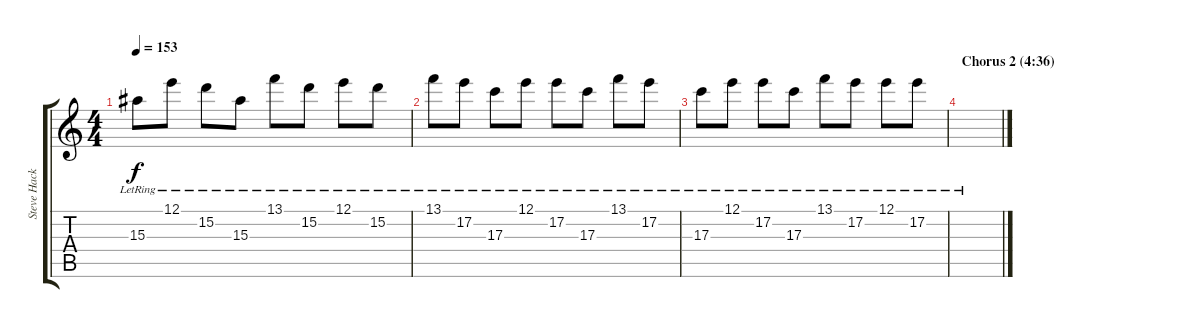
\track ("Steve Hackett (12-string guitar 2)" "Steve Hack") {instrument acousticguitarsteel}
\staff {score tabs}
\tuning (E4 B3 G3 D3 A2 E2) {hide}
\ts (4 4)
\tempo 153
\clef g2
\ks c
15.3{lr}.8{dy f} 12.1{lr}.8 15.2{lr}.8 15.3{lr}.8 13.1{lr}.8 15.2{lr}.8 12.1{lr}.8 15.2{lr}.8 |
13.1{lr}.8 17.2{lr}.8 17.3{lr}.8 12.1{lr}.8 17.2{lr}.8 17.3{lr}.8 13.1{lr}.8 17.2{lr}.8 |
17.3{lr}.8 12.1{lr}.8 17.2{lr}.8 17.3{lr}.8 13.1{lr}.8 17.2{lr}.8 12.1{lr}.8 17.2{lr}.8 |
\section ("" "Chorus 2 (4:36)")
